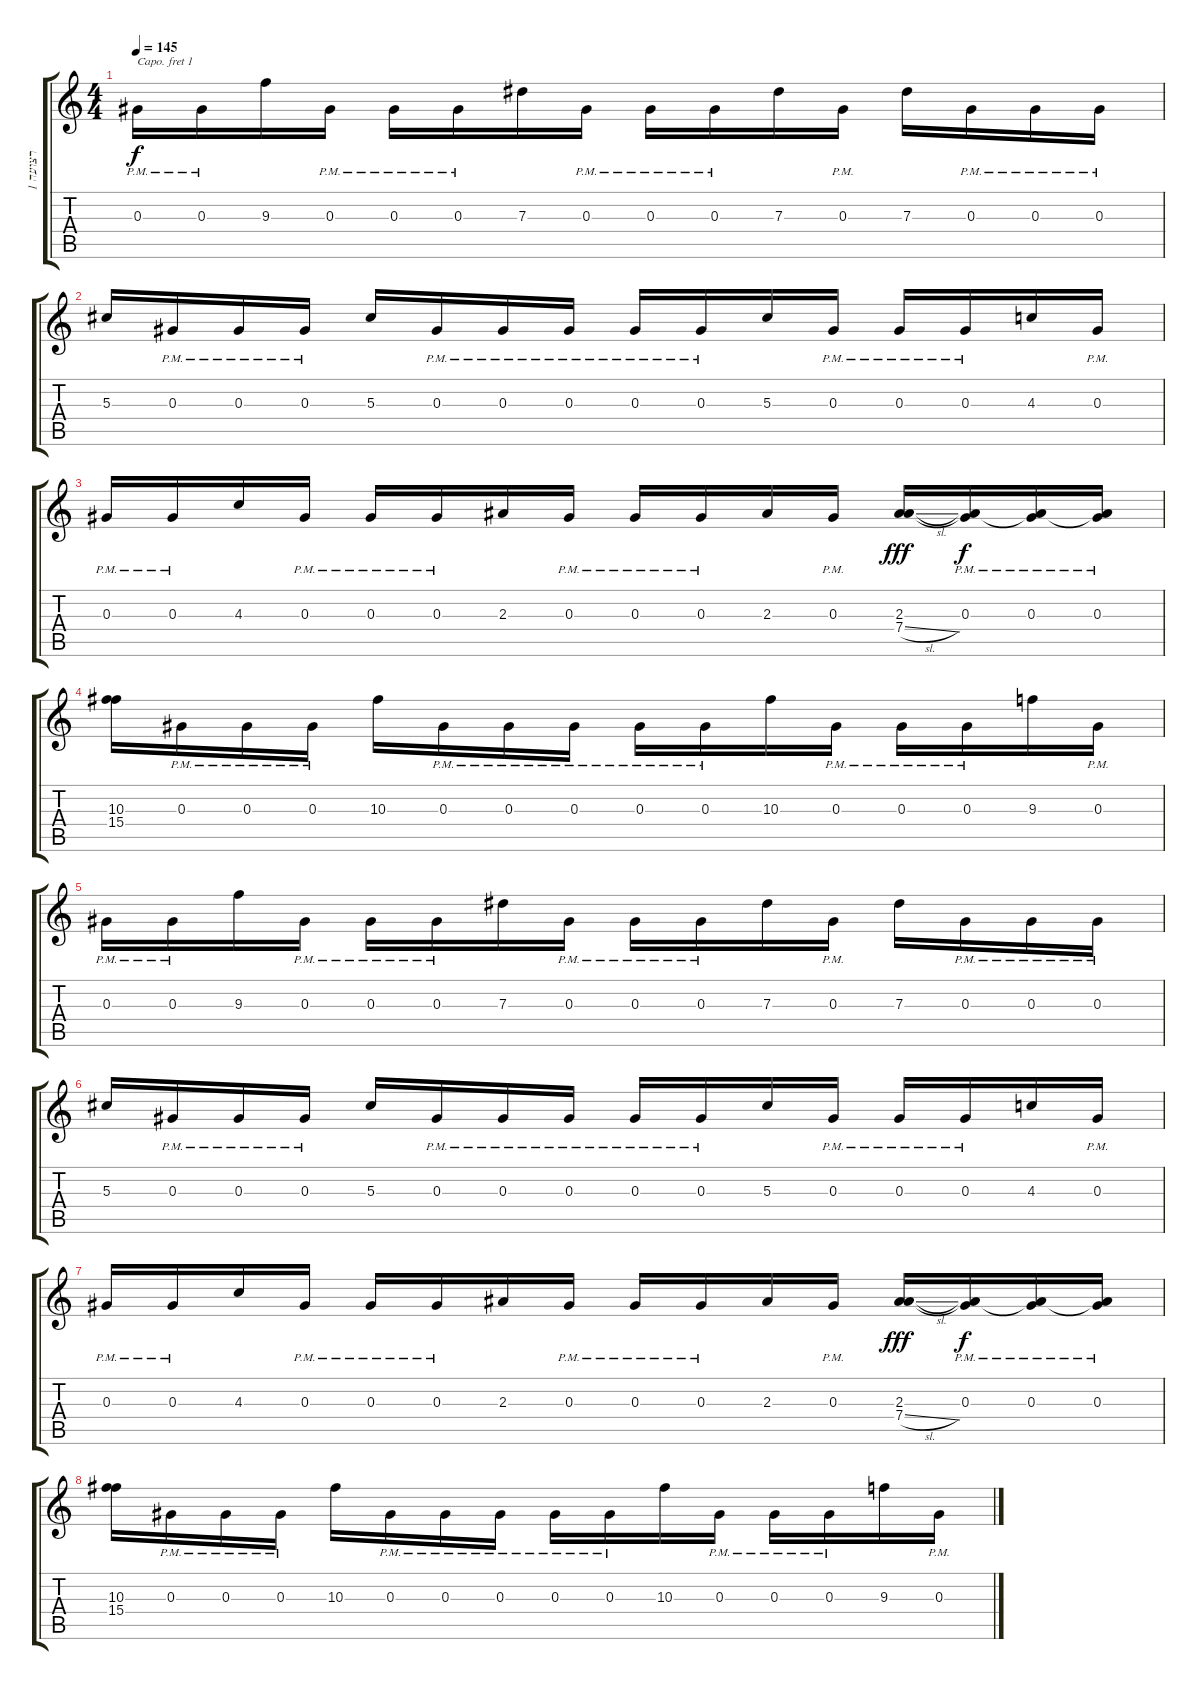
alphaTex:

\track ("רצועה 1" "רצועה 1") {instrument electricguitarclean}
\staff {score tabs}
\capo 1
\tuning (E4 B3 G3 D3 A2 E2) {hide}
\ts (4 4)
\tempo 145
\clef g2
\ks c
0.3{pm}.16{dy f} 0.3{pm}.16 9.3.16 0.3{pm}.16 0.3{pm}.16 0.3{pm}.16 7.3.16 0.3{pm}.16 0.3{pm}.16 0.3{pm}.16 7.3.16 0.3{pm}.16 7.3.16 0.3{pm}.16 0.3{pm}.16 0.3{pm}.16 |
5.3.16 0.3{pm}.16 0.3{pm}.16 0.3{pm}.16 5.3.16 0.3{pm}.16 0.3{pm}.16 0.3{pm}.16 0.3{pm}.16 0.3{pm}.16 5.3.16 0.3{pm}.16 0.3{pm}.16 0.3{pm}.16 4.3.16 0.3{pm}.16 |
0.3{pm}.16 0.3{pm}.16 4.3.16 0.3{pm}.16 0.3{pm}.16 0.3{pm}.16 2.3.16 0.3{pm}.16 0.3{pm}.16 0.3{pm}.16 2.3.16 0.3{pm}.16 (2.3 7.4{sl}).16{dy fff} (0.3{pm} 7.4{t}).16{dy f} (0.3{pm} 7.4{t}).16 (0.3{pm} 7.4{t}).16 |
(10.3 15.4).16 0.3{pm}.16 0.3{pm}.16 0.3{pm}.16 10.3.16 0.3{pm}.16 0.3{pm}.16 0.3{pm}.16 0.3{pm}.16 0.3{pm}.16 10.3.16 0.3{pm}.16 0.3{pm}.16 0.3{pm}.16 9.3.16 0.3{pm}.16 |
0.3{pm}.16 0.3{pm}.16 9.3.16 0.3{pm}.16 0.3{pm}.16 0.3{pm}.16 7.3.16 0.3{pm}.16 0.3{pm}.16 0.3{pm}.16 7.3.16 0.3{pm}.16 7.3.16 0.3{pm}.16 0.3{pm}.16 0.3{pm}.16 |
5.3.16 0.3{pm}.16 0.3{pm}.16 0.3{pm}.16 5.3.16 0.3{pm}.16 0.3{pm}.16 0.3{pm}.16 0.3{pm}.16 0.3{pm}.16 5.3.16 0.3{pm}.16 0.3{pm}.16 0.3{pm}.16 4.3.16 0.3{pm}.16 |
0.3{pm}.16 0.3{pm}.16 4.3.16 0.3{pm}.16 0.3{pm}.16 0.3{pm}.16 2.3.16 0.3{pm}.16 0.3{pm}.16 0.3{pm}.16 2.3.16 0.3{pm}.16 (2.3 7.4{sl}).16{dy fff} (0.3{pm} 7.4{t}).16{dy f} (0.3{pm} 7.4{t}).16 (0.3{pm} 7.4{t}).16 |
(10.3 15.4).16 0.3{pm}.16 0.3{pm}.16 0.3{pm}.16 10.3.16 0.3{pm}.16 0.3{pm}.16 0.3{pm}.16 0.3{pm}.16 0.3{pm}.16 10.3.16 0.3{pm}.16 0.3{pm}.16 0.3{pm}.16 9.3.16 0.3{pm}.16
